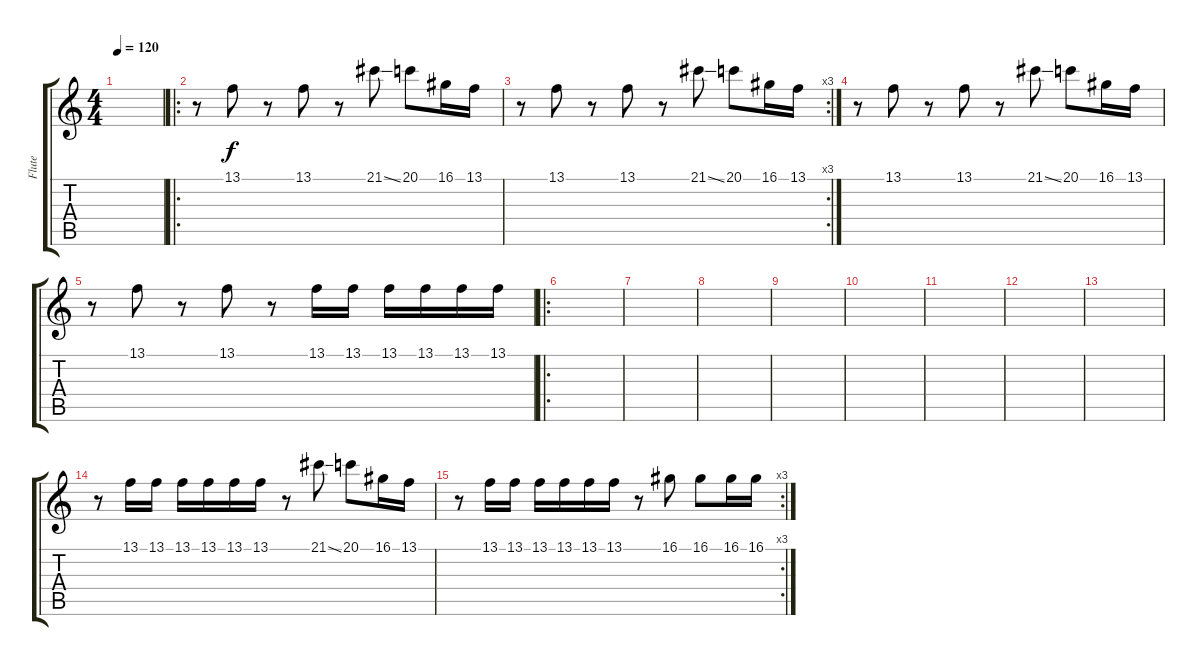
\track ("Flute" "Flute") {instrument brightacousticpiano}
\staff {score tabs}
\tuning (E4 B3 G3 D3 A2 E2) {hide}
\ts (4 4)
\tempo 120
\clef g2
\ks c
|
\ro
r.8 13.1.8 r.8 13.1.8 r.8 21.1{ss}.8 20.1.8 16.1.16 13.1.16 |
\rc 3
r.8 13.1.8 r.8 13.1.8 r.8 21.1{ss}.8 20.1.8 16.1.16 13.1.16 |
r.8 13.1.8 r.8 13.1.8 r.8 21.1{ss}.8 20.1.8 16.1.16 13.1.16 |
r.8 13.1.8 r.8 13.1.8 r.8 13.1.16 13.1.16 13.1.16 13.1.16 13.1.16 13.1.16 |
\ro
|
|
|
|
|
|
|
|
r.8 13.1.16 13.1.16 13.1.16 13.1.16 13.1.16 13.1.16 r.8 21.1{ss}.8 20.1.8 16.1.16 13.1.16 |
\rc 3
r.8 13.1.16 13.1.16 13.1.16 13.1.16 13.1.16 13.1.16 r.8 16.1.8 16.1.8 16.1.16 16.1.16
